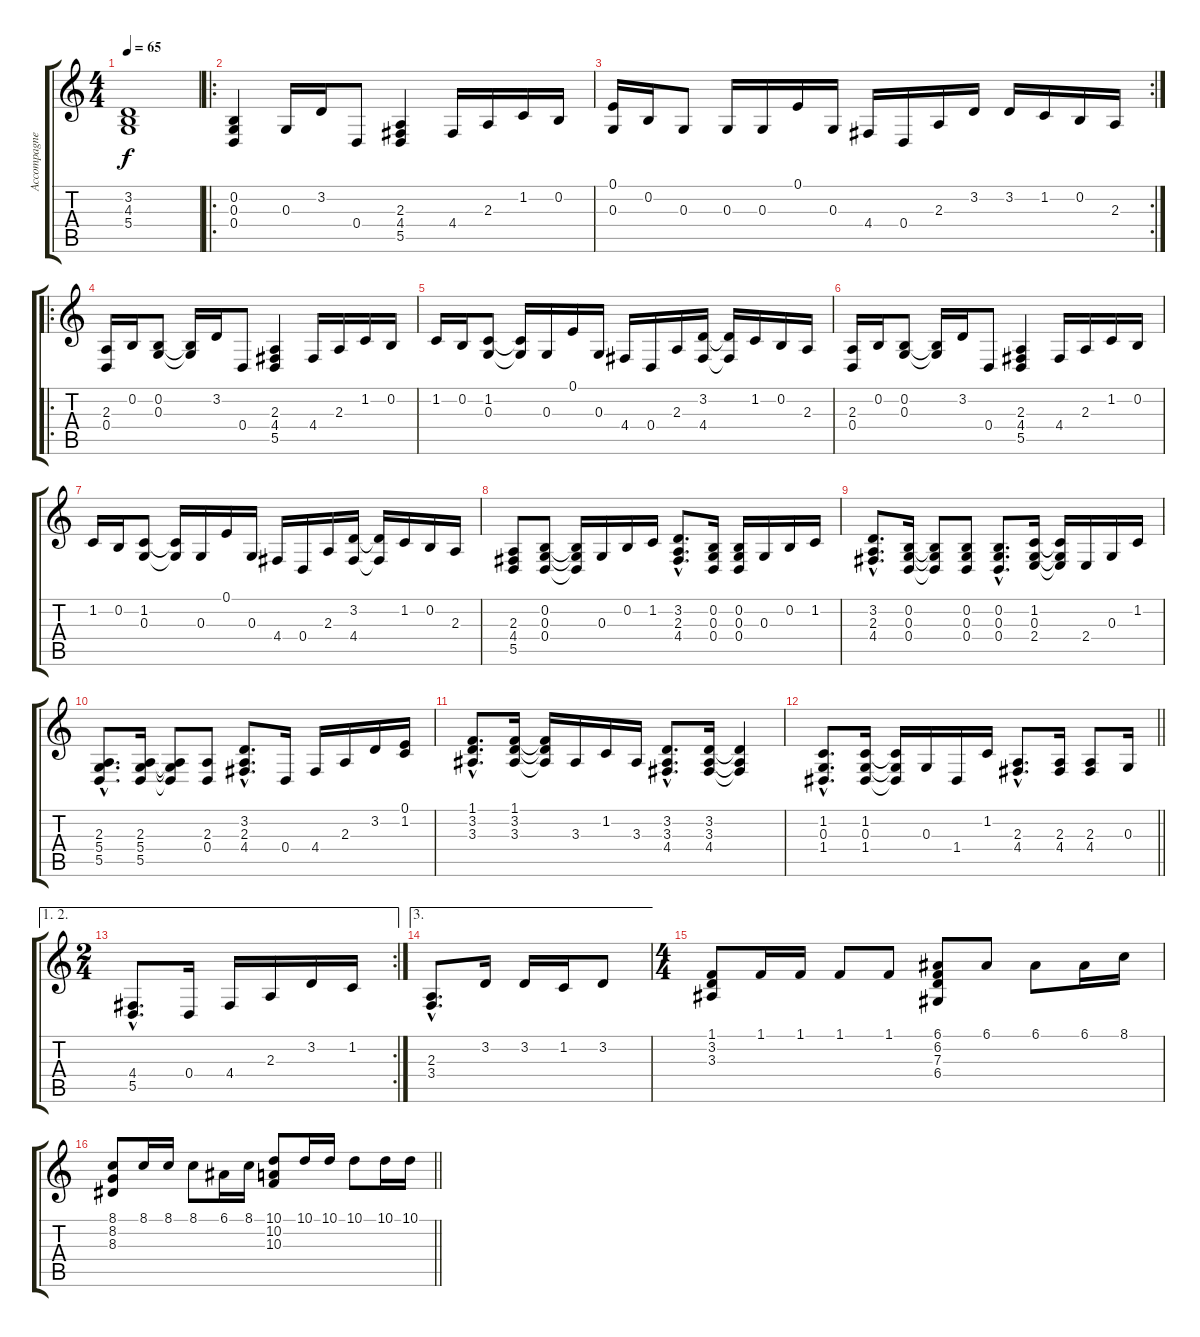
\track ("Accompagnement" "Accompagne") {instrument acousticgrandpiano}
\staff {score tabs}
\tuning (E4 B3 G3 D3 A2 E2) {hide}
\ts (4 4)
\tempo 65
\clef g2
\ks c
(3.2 4.3 5.4).1{dy f instrument acousticgrandpiano} |
\ro
(0.2 0.3 0.4).4 0.3.16 3.2.16 0.4.8 (2.3 4.4 5.5).4 4.4.16 2.3.16 1.2.16 0.2.16 |
\rc 2
(0.1 0.3).16 0.2.16 0.3.8 0.3.16 0.3.16 0.1.16 0.3.16 4.4.16 0.4.16 2.3.16 3.2.16 3.2.16 1.2.16 0.2.16 2.3.16 |
\ro
(2.3 0.4).16 0.2.16 (0.2 0.3).8 (0.2{t} 0.3{t}).16 3.2.16 0.4.8 (2.3 4.4 5.5).4 4.4.16 2.3.16 1.2.16 0.2.16 |
1.2.16 0.2.16 (1.2 0.3).8 (1.2{t} 0.3{t}).16 0.3.16 0.1.16 0.3.16 4.4.16 0.4.16 2.3.16 (3.2 4.4).16 (3.2{t} 4.4{t}).16 1.2.16 0.2.16 2.3.16 |
(2.3 0.4).16 0.2.16 (0.2 0.3).8 (0.2{t} 0.3{t}).16 3.2.16 0.4.8 (2.3 4.4 5.5).4 4.4.16 2.3.16 1.2.16 0.2.16 |
1.2.16 0.2.16 (1.2 0.3).8 (1.2{t} 0.3{t}).16 0.3.16 0.1.16 0.3.16 4.4.16 0.4.16 2.3.16 (3.2 4.4).16 (3.2{t} 4.4{t}).16 1.2.16 0.2.16 2.3.16 |
(2.3 4.4 5.5).8 (0.2 0.3 0.4).8 (0.2{t} 0.3{t} 0.4{t}).16 0.3.16 0.2.16 1.2.16 (3.2{hac} 2.3{hac} 4.4{hac}).8{d} (0.2 0.3 0.4).16 (0.2 0.3 0.4).16 0.3.16 0.2.16 1.2.16 |
(3.2{hac} 2.3{hac} 4.4{hac}).8{d} (0.2 0.3 0.4).16 (0.2{t} 0.3{t} 0.4{t}).8 (0.2 0.3 0.4).8 (0.2{hac} 0.3{hac} 0.4{hac}).8{d} (1.2 0.3 2.4).16 (1.2{t} 0.3{t} 2.4{t}).16 2.4.16 0.3.16 1.2.16 |
(2.3{hac} 5.4{hac} 5.5{hac}).8{d} (2.3 5.4 5.5).16 (2.3{t} 5.4{t} 5.5{t}).8 (2.3 0.4).8 (3.2{hac} 2.3{hac} 4.4{hac}).8{d} 0.4.16 4.4.16 2.3.16 3.2.16 (0.1 1.2).16 |
(1.1{hac} 3.2{hac} 3.3{hac}).8{d} (1.1 3.2 3.3).16 (1.1{t} 3.2{t} 3.3{t}).16 3.3.16 1.2.16 3.3.16 (3.2{hac} 3.3{hac} 4.4{hac}).8{d} (3.2 3.3 4.4).16 (3.2{t} 3.3{t} 4.4{t}).4 |
\barLineRight lightlight
(1.2{hac} 0.3{hac} 1.4{hac}).8{d} (1.2 0.3 1.4).16 (1.2{t} 0.3{t} 1.4{t}).16 0.3.16 1.4.16 1.2.16 (2.3{hac} 4.4{hac}).8{d} (2.3 4.4).16 (2.3 4.4).8 0.3.16 |
\ae (1 2)
\rc 2
\ts (2 4)
(4.4{hac} 5.5{hac}).8{d} 0.4.16 4.4.16 2.3.16 3.2.16 1.2.16 |
\ae 3
(2.3{hac} 3.4{hac}).8{d} 3.2.16 3.2.16 1.2.16 3.2.8 |
\ts (4 4)
(1.1 3.2 3.3).8 1.1.16 1.1.16 1.1.8 1.1.8 (6.1 6.2 7.3 6.4).8 6.1.8 6.1.8 6.1.16 8.1.16 |
\barLineRight lightlight
(8.1 8.2 8.3).8 8.1.16 8.1.16 8.1.8 6.1.16 8.1.16 (10.1 10.2 10.3).8 10.1.16 10.1.16 10.1.8 10.1.16 10.1.16
